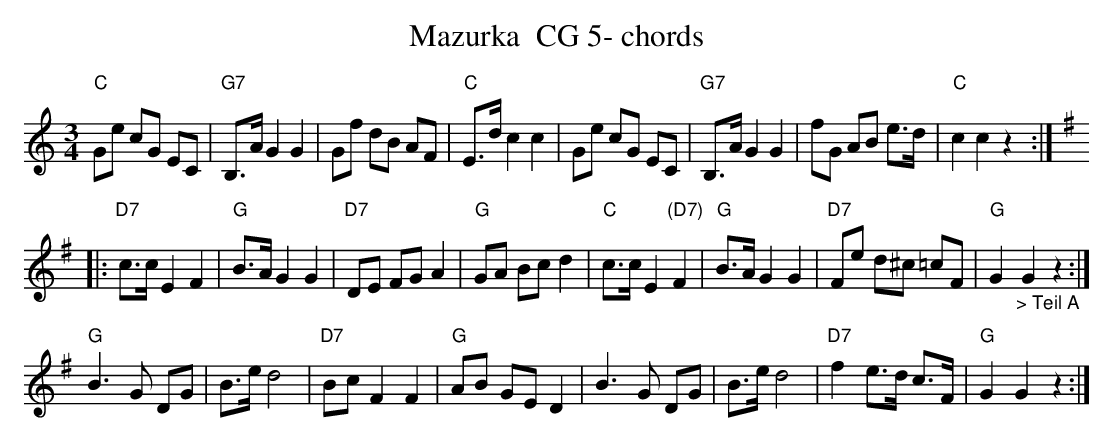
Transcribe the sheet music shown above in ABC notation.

X:1
T:Mazurka  CG 5- chords
M:3/4
L:1/8
K:Cmaj%%MIDI gchordon
"C"Ge cG EC | "G7"B,>A G2G2 | Gf dB AF | "C"E>d c2c2 | Ge cG EC | "G7"B,>A G2G2 | fG AB e>d | "C"c2c2z2 :: [K:Gmaj]
"D7"c>c E2F2 | "G"B>A G2G2 | "D7"DE FG A2 | "G"GA Bc d2 | "C"c>c E2"(D7)"F2 | "G"B>A G2G2 | "D7"Fe d^c =cF | "G"G2"_> Teil A"G2 z2 :|
"G"B3G DG | B>e d4 | "D7"Bc F2F2 | "G"AB GE D2 | B3G DG | B>e d4 | "D7"f2 e>d c>F | "G"G2G2z2 :|
